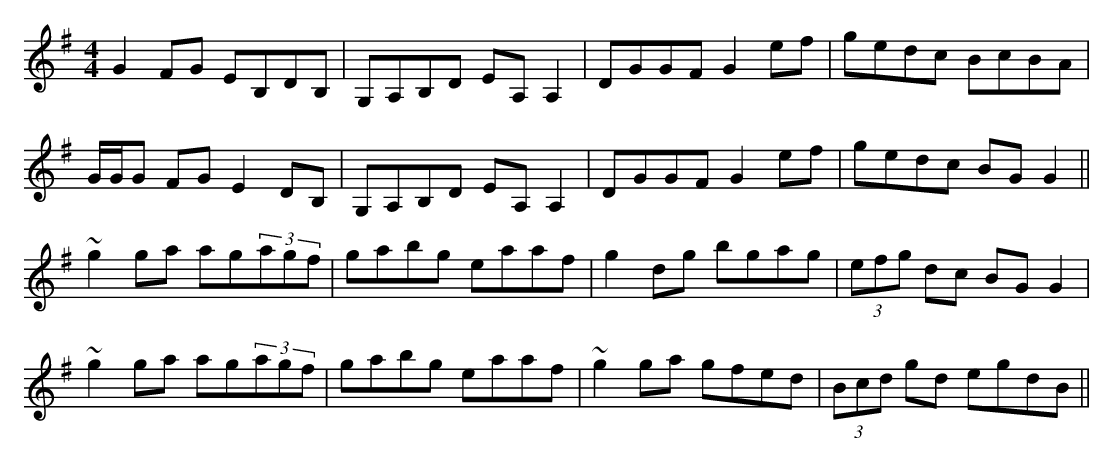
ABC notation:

X:1
M:4/4
K:G
G2FG EB,DB,|G,A,B,D EA,A,2|DGGF G2ef|gedc BcBA|
G/G/G FG E2DB,|G,A,B,D EA,A,2|DGGF G2ef|gedc BGG2||
~g2ga ag(3agf|gabg eaaf|g2dg bgag|(3efg dc BGG2|
~g2ga ag(3agf|gabg eaaf|~g2ga gfed|(3Bcd gd egdB||
